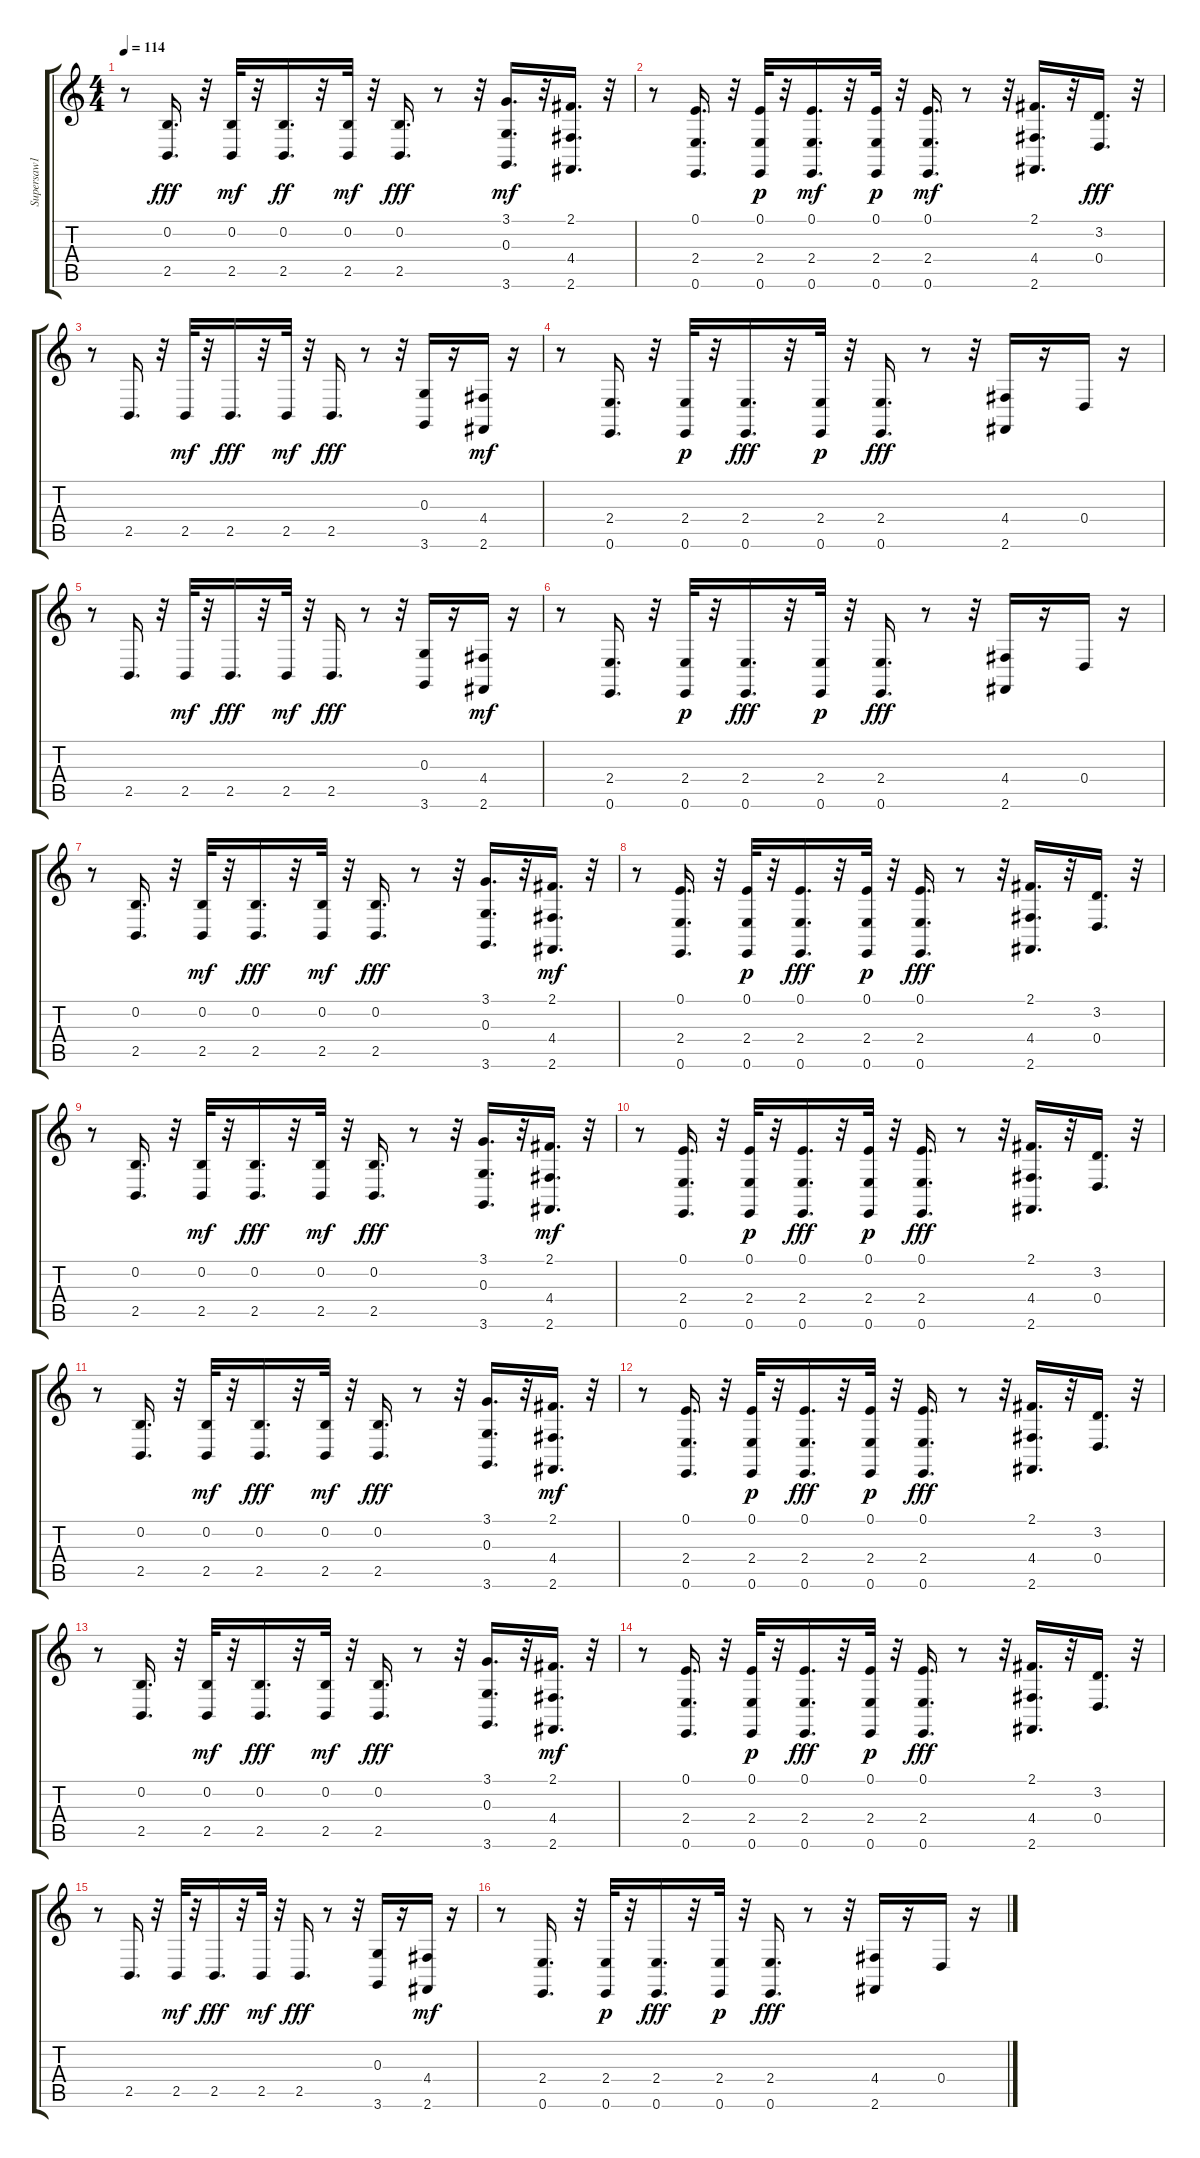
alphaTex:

\track ("Supersaw1" "Supersaw1") {instrument lead2sawtooth}
\staff {score tabs}
\tuning (E4 B3 G3 D3 A2 E2) {hide}
\ts (4 4)
\tempo 114
\clef g2
\ks c
r.8{dy fff} (0.2 2.5).16{d} r.32 (0.2 2.5).32{dy mf} r.32 (0.2 2.5).16{d dy ff} r.32 (0.2 2.5).32{dy mf} r.32 (0.2 2.5).16{d dy fff} r.8 r.32 (3.1 0.3 3.6).16{d dy mf} r.32 (2.1 4.4 2.6).16{d} r.32 |
r.8 (0.1 2.4 0.6).16{d} r.32 (0.1 2.4 0.6).32{dy p} r.32 (0.1 2.4 0.6).16{d dy mf} r.32 (0.1 2.4 0.6).32{dy p} r.32 (0.1 2.4 0.6).16{d dy mf} r.8 r.32 (2.1 4.4 2.6).16{d} r.32 (3.2 0.4).16{d dy fff} r.32 |
r.8 2.5.16{d} r.32 2.5.32{dy mf} r.32 2.5.16{d dy fff} r.32 2.5.32{dy mf} r.32 2.5.16{d dy fff} r.8 r.32 (0.3 3.6).16 r.16 (4.4 2.6).16{dy mf} r.16 |
r.8 (2.4 0.6).16{d} r.32 (2.4 0.6).32{dy p} r.32 (2.4 0.6).16{d dy fff} r.32 (2.4 0.6).32{dy p} r.32 (2.4 0.6).16{d dy fff} r.8 r.32 (4.4 2.6).16 r.16 0.4.16 r.16 |
r.8 2.5.16{d} r.32 2.5.32{dy mf} r.32 2.5.16{d dy fff} r.32 2.5.32{dy mf} r.32 2.5.16{d dy fff} r.8 r.32 (0.3 3.6).16 r.16 (4.4 2.6).16{dy mf} r.16 |
r.8 (2.4 0.6).16{d} r.32 (2.4 0.6).32{dy p} r.32 (2.4 0.6).16{d dy fff} r.32 (2.4 0.6).32{dy p} r.32 (2.4 0.6).16{d dy fff} r.8 r.32 (4.4 2.6).16 r.16 0.4.16 r.16 |
r.8 (0.2 2.5).16{d} r.32 (0.2 2.5).32{dy mf} r.32 (0.2 2.5).16{d dy fff} r.32 (0.2 2.5).32{dy mf} r.32 (0.2 2.5).16{d dy fff} r.8 r.32 (3.1 0.3 3.6).16{d} r.32 (2.1 4.4 2.6).16{d dy mf} r.32 |
r.8 (0.1 2.4 0.6).16{d} r.32 (0.1 2.4 0.6).32{dy p} r.32 (0.1 2.4 0.6).16{d dy fff} r.32 (0.1 2.4 0.6).32{dy p} r.32 (0.1 2.4 0.6).16{d dy fff} r.8 r.32 (2.1 4.4 2.6).16{d} r.32 (3.2 0.4).16{d} r.32 |
r.8 (0.2 2.5).16{d} r.32 (0.2 2.5).32{dy mf} r.32 (0.2 2.5).16{d dy fff} r.32 (0.2 2.5).32{dy mf} r.32 (0.2 2.5).16{d dy fff} r.8 r.32 (3.1 0.3 3.6).16{d} r.32 (2.1 4.4 2.6).16{d dy mf} r.32 |
r.8 (0.1 2.4 0.6).16{d} r.32 (0.1 2.4 0.6).32{dy p} r.32 (0.1 2.4 0.6).16{d dy fff} r.32 (0.1 2.4 0.6).32{dy p} r.32 (0.1 2.4 0.6).16{d dy fff} r.8 r.32 (2.1 4.4 2.6).16{d} r.32 (3.2 0.4).16{d} r.32 |
r.8 (0.2 2.5).16{d} r.32 (0.2 2.5).32{dy mf} r.32 (0.2 2.5).16{d dy fff} r.32 (0.2 2.5).32{dy mf} r.32 (0.2 2.5).16{d dy fff} r.8 r.32 (3.1 0.3 3.6).16{d} r.32 (2.1 4.4 2.6).16{d dy mf} r.32 |
r.8 (0.1 2.4 0.6).16{d} r.32 (0.1 2.4 0.6).32{dy p} r.32 (0.1 2.4 0.6).16{d dy fff} r.32 (0.1 2.4 0.6).32{dy p} r.32 (0.1 2.4 0.6).16{d dy fff} r.8 r.32 (2.1 4.4 2.6).16{d} r.32 (3.2 0.4).16{d} r.32 |
r.8 (0.2 2.5).16{d} r.32 (0.2 2.5).32{dy mf} r.32 (0.2 2.5).16{d dy fff} r.32 (0.2 2.5).32{dy mf} r.32 (0.2 2.5).16{d dy fff} r.8 r.32 (3.1 0.3 3.6).16{d} r.32 (2.1 4.4 2.6).16{d dy mf} r.32 |
r.8 (0.1 2.4 0.6).16{d} r.32 (0.1 2.4 0.6).32{dy p} r.32 (0.1 2.4 0.6).16{d dy fff} r.32 (0.1 2.4 0.6).32{dy p} r.32 (0.1 2.4 0.6).16{d dy fff} r.8 r.32 (2.1 4.4 2.6).16{d} r.32 (3.2 0.4).16{d} r.32 |
r.8 2.5.16{d} r.32 2.5.32{dy mf} r.32 2.5.16{d dy fff} r.32 2.5.32{dy mf} r.32 2.5.16{d dy fff} r.8 r.32 (0.3 3.6).16 r.16 (4.4 2.6).16{dy mf} r.16 |
r.8 (2.4 0.6).16{d} r.32 (2.4 0.6).32{dy p} r.32 (2.4 0.6).16{d dy fff} r.32 (2.4 0.6).32{dy p} r.32 (2.4 0.6).16{d dy fff} r.8 r.32 (4.4 2.6).16 r.16 0.4.16 r.16
